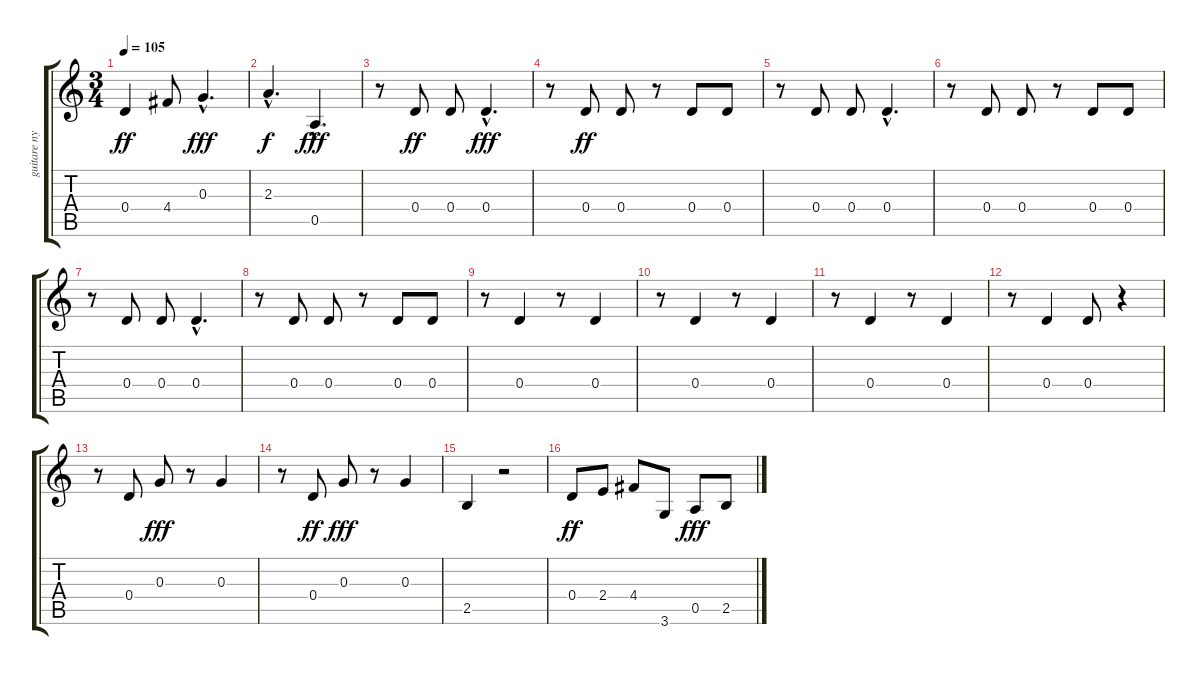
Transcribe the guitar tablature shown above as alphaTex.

\track ("guitare nylon" "guitare ny") {instrument acousticguitarnylon}
\staff {score tabs}
\tuning (E4 B3 G3 D3 A2 E2) {hide}
\ts (3 4)
\tempo 105
\clef g2
\ks c
0.4.4{dy ff} 4.4.8 0.3{hac}.4{d dy fff} |
2.3{hac}.4{d dy f} 0.5{hac}.4{d dy fff} |
r.8 0.4.8{dy ff} 0.4.8 0.4{hac}.4{d dy fff} |
r.8 0.4.8{dy ff} 0.4.8 r.8 0.4.8 0.4.8 |
r.8 0.4.8 0.4.8 0.4{hac}.4{d} |
r.8 0.4.8 0.4.8 r.8 0.4.8 0.4.8 |
r.8 0.4.8 0.4.8 0.4{hac}.4{d} |
r.8 0.4.8 0.4.8 r.8 0.4.8 0.4.8 |
r.8 0.4.4 r.8 0.4.4 |
r.8 0.4.4 r.8 0.4.4 |
r.8 0.4.4 r.8 0.4.4 |
r.8 0.4.4 0.4.8 r.4 |
r.8 0.4.8 0.3.8{dy fff} r.8 0.3.4 |
r.8 0.4.8{dy ff} 0.3.8{dy fff} r.8 0.3.4 |
2.5.4 r.2 |
0.4.8{dy ff} 2.4.8 4.4.8 3.6.8 0.5.8{dy fff} 2.5.8
